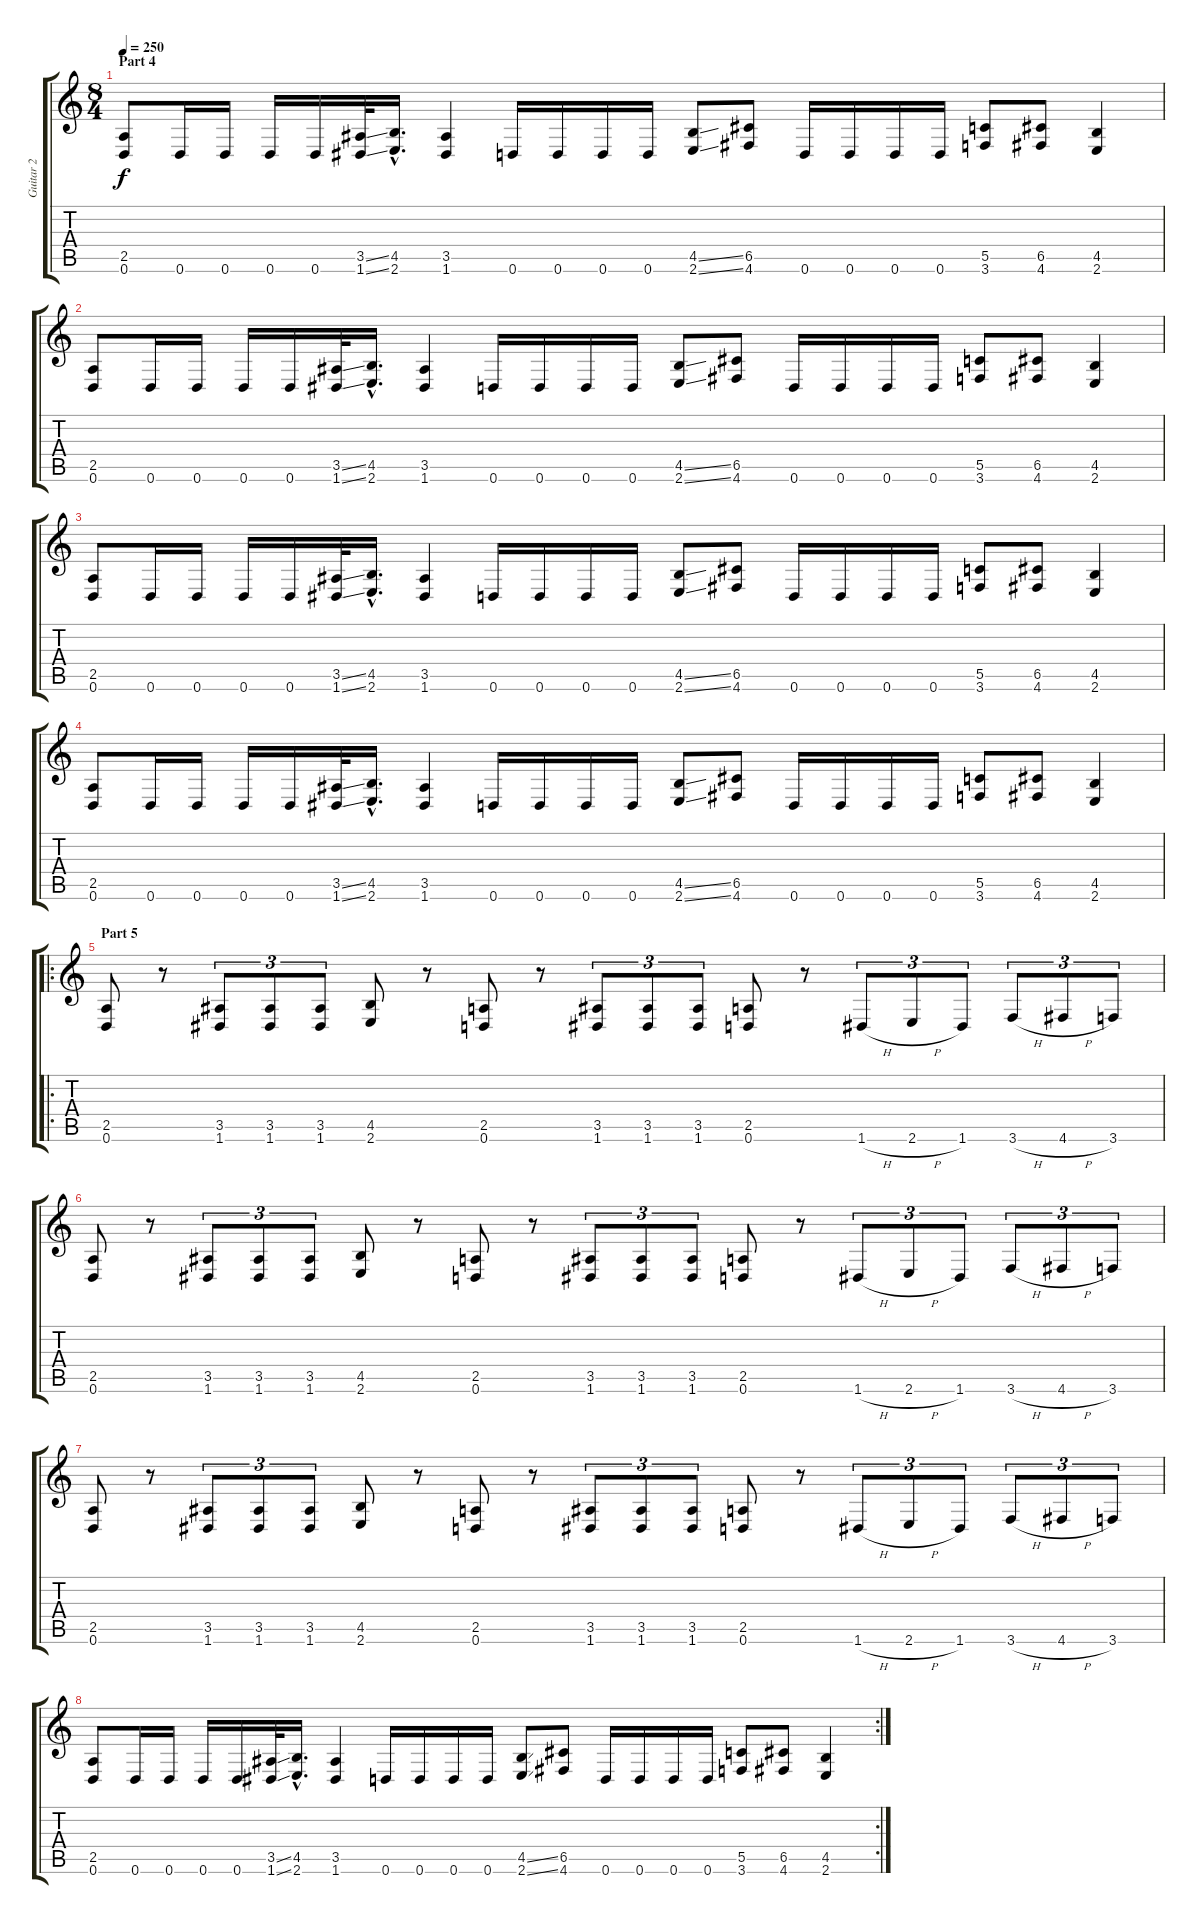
\track ("Guitar 2" "Guitar 2") {instrument distortionguitar}
\staff {score tabs}
\tuning (D4 A3 F3 C3 G2 D2) {hide}
\ts (8 4)
\section ("" "Part 4")
\tempo 250
\clef g2
\ks c
(2.5 0.6).8{dy f} 0.6.16 0.6.16 0.6.16 0.6.16 (3.5{ss} 1.6{ss}).32 (4.5{hac} 2.6{hac}).16{d} (3.5 1.6).4 0.6.16 0.6.16 0.6.16 0.6.16 (4.5{ss} 2.6{ss}).8 (6.5 4.6).8 0.6.16 0.6.16 0.6.16 0.6.16 (5.5 3.6).8 (6.5 4.6).8 (4.5 2.6).4 |
(2.5 0.6).8 0.6.16 0.6.16 0.6.16 0.6.16 (3.5{ss} 1.6{ss}).32 (4.5{hac} 2.6{hac}).16{d} (3.5 1.6).4 0.6.16 0.6.16 0.6.16 0.6.16 (4.5{ss} 2.6{ss}).8 (6.5 4.6).8 0.6.16 0.6.16 0.6.16 0.6.16 (5.5 3.6).8 (6.5 4.6).8 (4.5 2.6).4 |
(2.5 0.6).8 0.6.16 0.6.16 0.6.16 0.6.16 (3.5{ss} 1.6{ss}).32 (4.5{hac} 2.6{hac}).16{d} (3.5 1.6).4 0.6.16 0.6.16 0.6.16 0.6.16 (4.5{ss} 2.6{ss}).8 (6.5 4.6).8 0.6.16 0.6.16 0.6.16 0.6.16 (5.5 3.6).8 (6.5 4.6).8 (4.5 2.6).4 |
(2.5 0.6).8 0.6.16 0.6.16 0.6.16 0.6.16 (3.5{ss} 1.6{ss}).32 (4.5{hac} 2.6{hac}).16{d} (3.5 1.6).4 0.6.16 0.6.16 0.6.16 0.6.16 (4.5{ss} 2.6{ss}).8 (6.5 4.6).8 0.6.16 0.6.16 0.6.16 0.6.16 (5.5 3.6).8 (6.5 4.6).8 (4.5 2.6).4 |
\ro
\section ("" "Part 5")
(2.5 0.6).8 r.8 (3.5 1.6).8{tu (3 2)} (3.5 1.6).8{tu (3 2)} (3.5 1.6).8{tu (3 2)} (4.5 2.6).8 r.8 (2.5 0.6).8 r.8 (3.5 1.6).8{tu (3 2)} (3.5 1.6).8{tu (3 2)} (3.5 1.6).8{tu (3 2)} (2.5 0.6).8 r.8 1.6{h}.8{tu (3 2)} 2.6{h}.8{tu (3 2)} 1.6.8{tu (3 2)} 3.6{h}.8{tu (3 2)} 4.6{h}.8{tu (3 2)} 3.6.8{tu (3 2)} |
(2.5 0.6).8 r.8 (3.5 1.6).8{tu (3 2)} (3.5 1.6).8{tu (3 2)} (3.5 1.6).8{tu (3 2)} (4.5 2.6).8 r.8 (2.5 0.6).8 r.8 (3.5 1.6).8{tu (3 2)} (3.5 1.6).8{tu (3 2)} (3.5 1.6).8{tu (3 2)} (2.5 0.6).8 r.8 1.6{h}.8{tu (3 2)} 2.6{h}.8{tu (3 2)} 1.6.8{tu (3 2)} 3.6{h}.8{tu (3 2)} 4.6{h}.8{tu (3 2)} 3.6.8{tu (3 2)} |
(2.5 0.6).8 r.8 (3.5 1.6).8{tu (3 2)} (3.5 1.6).8{tu (3 2)} (3.5 1.6).8{tu (3 2)} (4.5 2.6).8 r.8 (2.5 0.6).8 r.8 (3.5 1.6).8{tu (3 2)} (3.5 1.6).8{tu (3 2)} (3.5 1.6).8{tu (3 2)} (2.5 0.6).8 r.8 1.6{h}.8{tu (3 2)} 2.6{h}.8{tu (3 2)} 1.6.8{tu (3 2)} 3.6{h}.8{tu (3 2)} 4.6{h}.8{tu (3 2)} 3.6.8{tu (3 2)} |
\rc 2
(2.5 0.6).8 0.6.16 0.6.16 0.6.16 0.6.16 (3.5{ss} 1.6{ss}).32 (4.5{hac} 2.6{hac}).16{d} (3.5 1.6).4 0.6.16 0.6.16 0.6.16 0.6.16 (4.5{ss} 2.6{ss}).8 (6.5 4.6).8 0.6.16 0.6.16 0.6.16 0.6.16 (5.5 3.6).8 (6.5 4.6).8 (4.5 2.6).4
